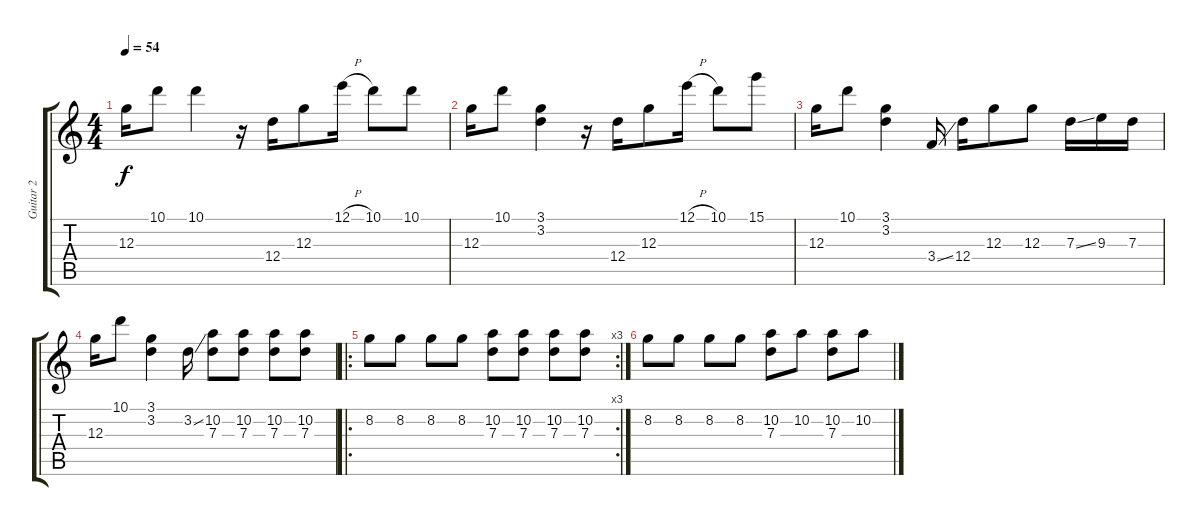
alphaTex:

\track ("Guitar 2" "Guitar 2") {instrument electricguitarjazz}
\staff {score tabs}
\tuning (E4 B3 G3 D3 A2 E2) {hide}
\ts (4 4)
\tempo 54
\clef g2
\ks c
12.3.16{dy f} 10.1.8 10.1.4 r.16 12.4.16 12.3.8 12.1{h}.16 10.1.8 10.1.8 |
12.3.16 10.1.8 (3.1 3.2).4 r.16 12.4.16 12.3.8 12.1{h}.16 10.1.8 15.1.8 |
12.3.16 10.1.8 (3.1 3.2).4 3.4{ss}.16 12.4.16 12.3.8 12.3.8 7.3{ss}.16 9.3.16 7.3.16 |
12.3.16 10.1.8 (3.1 3.2).4 3.2{ss}.16 (10.2 7.3).8 (10.2 7.3).8 (10.2 7.3).8 (10.2 7.3).8 |
\ro
\rc 3
8.2.8{volume 12} 8.2.8 8.2.8 8.2.8 (10.2 7.3).8 (10.2 7.3).8 (10.2 7.3).8 (10.2 7.3).8 |
8.2.8{volume 10} 8.2.8 8.2.8 8.2.8 (10.2 7.3).8 10.2.8 (10.2 7.3).8 10.2.8
